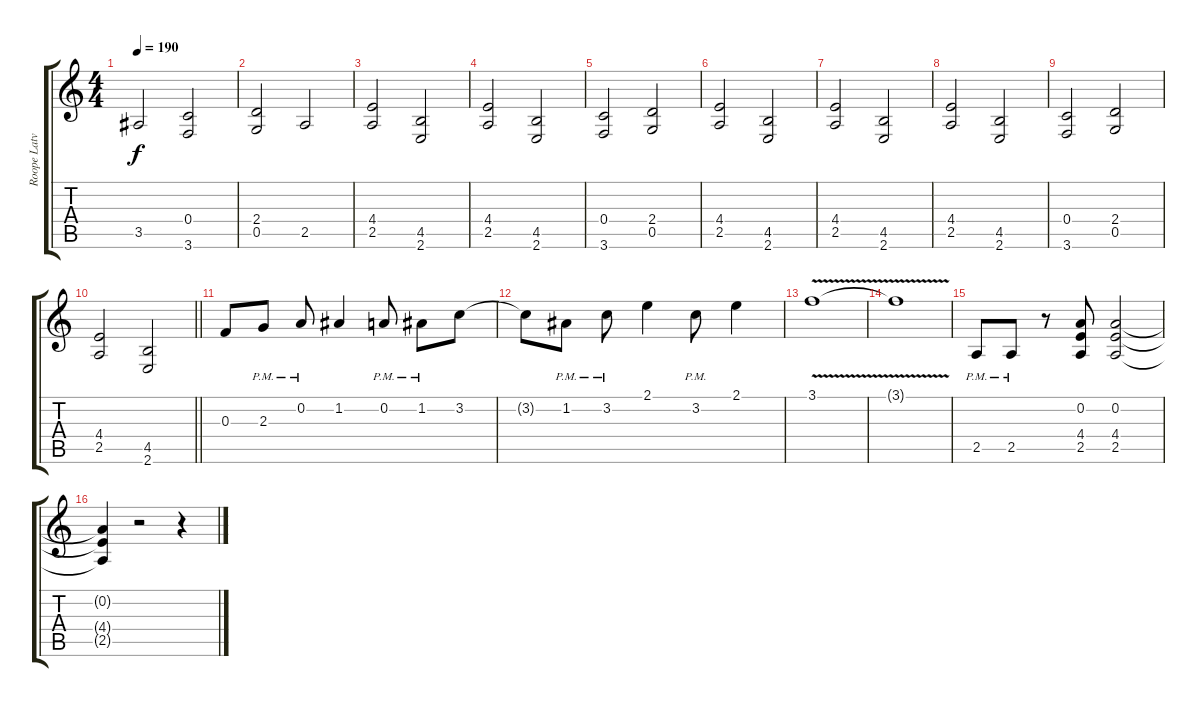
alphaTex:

\track ("Roope Latvala" "Roope Latv") {instrument overdrivenguitar}
\staff {score tabs}
\tuning (D4 A3 F3 C3 G2 D2) {hide}
\ts (4 4)
\tempo 190
\clef g2
\ks c
3.5.2{dy f} (0.4 3.6).2 |
(2.4 0.5).2 2.5.2 |
(4.4 2.5).2 (4.5 2.6).2 |
(4.4 2.5).2 (4.5 2.6).2 |
(0.4 3.6).2 (2.4 0.5).2 |
(4.4 2.5).2 (4.5 2.6).2 |
(4.4 2.5).2 (4.5 2.6).2 |
(4.4 2.5).2 (4.5 2.6).2 |
(0.4 3.6).2 (2.4 0.5).2 |
\barLineRight lightlight
(4.4 2.5).2 (4.5 2.6).2 |
0.3.8 2.3{pm}.8 0.2{pm}.8 1.2.4 0.2{pm}.8 1.2{pm}.8 3.2.8 |
3.2{t}.8 1.2{pm}.8 3.2{pm}.8 2.1.4 3.2{pm}.8 2.1.4 |
3.1{v}.1 |
3.1{t}.1 |
2.5{pm}.8 2.5{pm}.8 r.8 (0.2 4.4 2.5).8 (0.2 4.4 2.5).2 |
(0.2{t} 4.4{t} 2.5{t}).4 r.2 r.4
